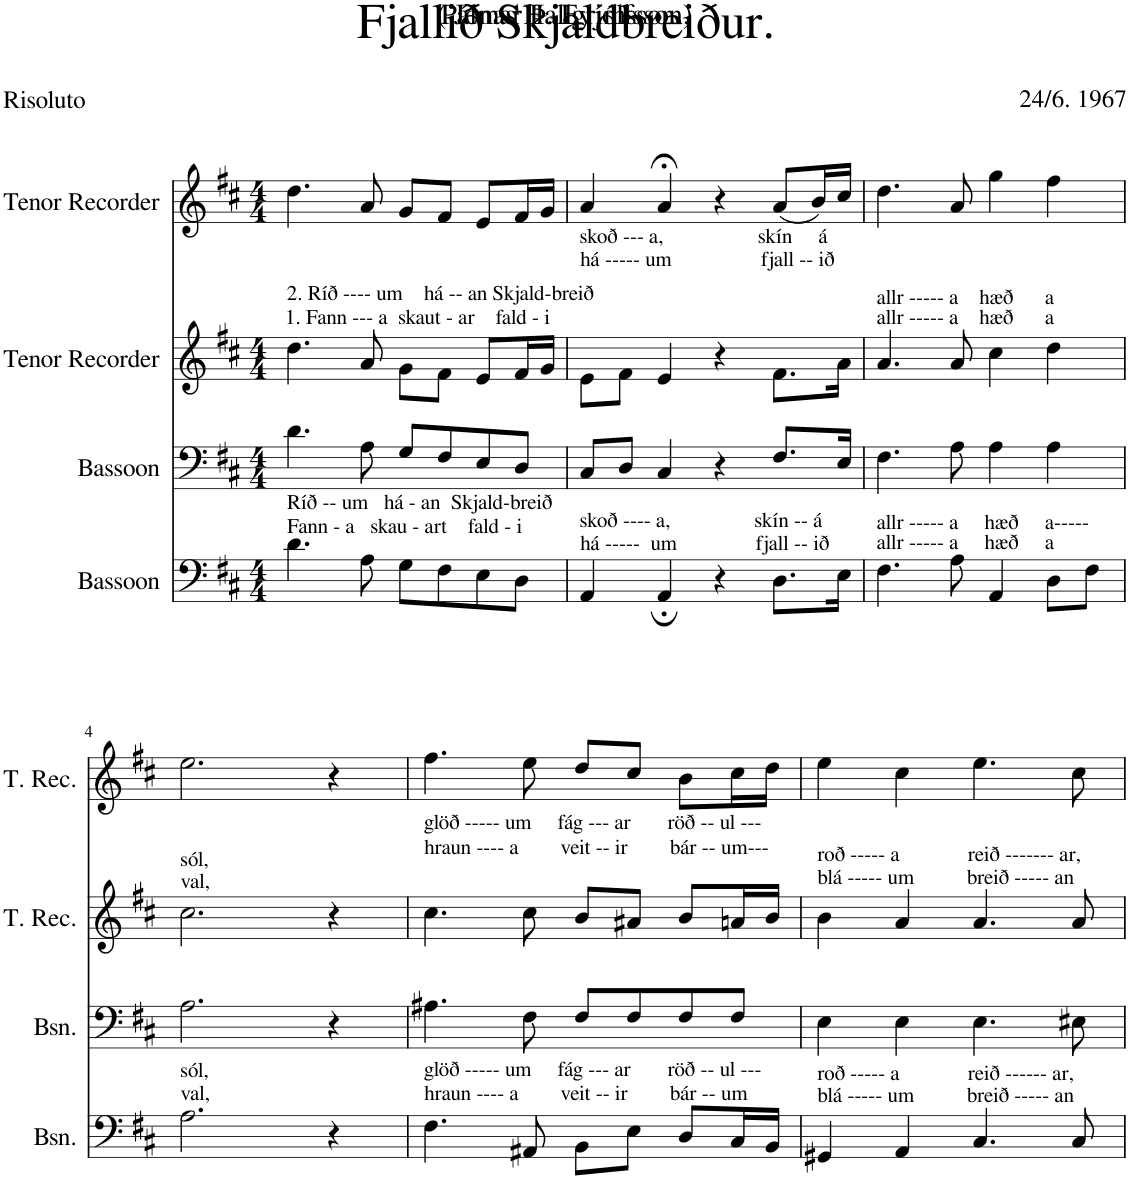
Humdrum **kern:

**kern	**kern	**kern	**kern
*part4	*part3	*part2	*part1
*staff4	*staff3	*staff2	*staff1
*I"Bassoon	*I"Bassoon	*I"Tenor Recorder	*I"Tenor Recorder
*I'Bsn.	*I'Bsn.	*I'T. Rec.	*I'T. Rec.
*clefF4	*clefF4	*clefG2	*clefG2
*k[f#c#]	*k[f#c#]	*k[f#c#]	*k[f#c#]
*M4/4	*M4/4	*M4/4	*M4/4
=1	=1	=1	=1
!	!	!LO:TX:a:t=1. Fann --- a  skaut - ar    fald - i	!
!	!	!LO:TX:a:t=2. Ríð ---- um    há -- an Skjald-breið	!
!LO:TX:a:t=Fann - a   skau - art    fald - i	!	!	!
!LO:TX:a:t=Ríð -- um   há - an  Skjald-breið	!	!	!
4.d\	4.d\	4.dd\	4.dd\
8A\	8A\	8a/	8a/
8G\L	8G/L	8g\L	8g/L
8F#\	8F#/	8f#\J	8f#/J
8E\	8E/	8e/L	8e/L
8D\J	8D/J	16f#/L	16f#/L
.	.	16g/JJ	16g/JJ
=2	=2	=2	=2
!	!	!LO:TX:a:t=há ----- um                 fjall -- ið	!
!	!	!LO:TX:a:t=skoð --- a,                  skín     á	!
!LO:TX:a:t=há -----  um               fjall -- ið	!	!	!
!LO:TX:a:t=skoð ---- a,                skín -- á	!	!	!
4AA/	8C#/L	8e\L	4a/
.	8D/J	8f#\J	.
4AA;/	4C#/	4e/	4a;</
4r	4r	4r	4r
8.D\L	8.F#/L	8.f#\L	(8a/L
.	.	.	16b/L)
16E\Jk	16E/Jk	16a\Jk	16cc#/JJ
=3	=3	=3	=3
!	!	!LO:TX:a:t=allr ----- a    hæð      a	!
!	!	!LO:TX:a:t=allr ----- a    hæð      a	!
!LO:TX:a:t=allr ----- a     hæð     a	!	!	!
!LO:TX:a:t=allr ----- a     hæð     a-----	!	!	!
4.F#\	4.F#\	4.a/	4.dd\
8A\	8A\	8a/	8a/
4AA/	4A\	4cc#\	4gg\
8D\L	4A\	4dd\	4ff#\
8F#\J	.	.	.
!!LO:LB:g=z
=4	=4	=4	=4
!	!	!LO:TX:a:t=val,	!
!	!	!LO:TX:a:t=sól,	!
!LO:TX:a:t=val,	!	!	!
!LO:TX:a:t=sól,	!	!	!
2.A\	2.A\	2.cc#\	2.ee\
4r	4r	4r	4r
=5	=5	=5	=5
!	!	!LO:TX:a:t=hraun ---- a        veit -- ir        bár -- um---	!
!	!	!LO:TX:a:t=glöð ----- um     fág --- ar       röð -- ul ---	!
!LO:TX:a:t=hraun ---- a        veit -- ir        bár -- um	!	!	!
!LO:TX:a:t=glöð ----- um     fág --- ar       röð -- ul ---	!	!	!
4.F#\	4.A#X\	4.cc#\	4.ff#\
8AA#X/	8F#\	8cc#\	8ee\
8BB\L	8F#/L	8b/L	8dd/L
8E\J	8F#/	8a#X/J	8cc#/J
8D/L	8F#/	8b/L	8b\L
16C#/L	8F#/J	16an/L	16cc#\L
16BB/JJ	.	16b/JJ	16dd\JJ
=6	=6	=6	=6
!	!	!LO:TX:a:t=blá ----- um          breið ----- an	!
!	!	!LO:TX:a:t=roð ----- a             reið ------- ar,	!
!LO:TX:a:t=blá ----- um          breið ----- an	!	!	!
!LO:TX:a:t=roð ----- a             reið ------ ar,	!	!	!
4GG#X/	4E\	4b\	4ee\
4AA/	4E\	4a/	4cc#\
4.C#/	4.E\	4.a/	4.ee\
8C#/	8E#X\	8a/	8cc#\
=	=	=	=
*-	*-	*-	*-
